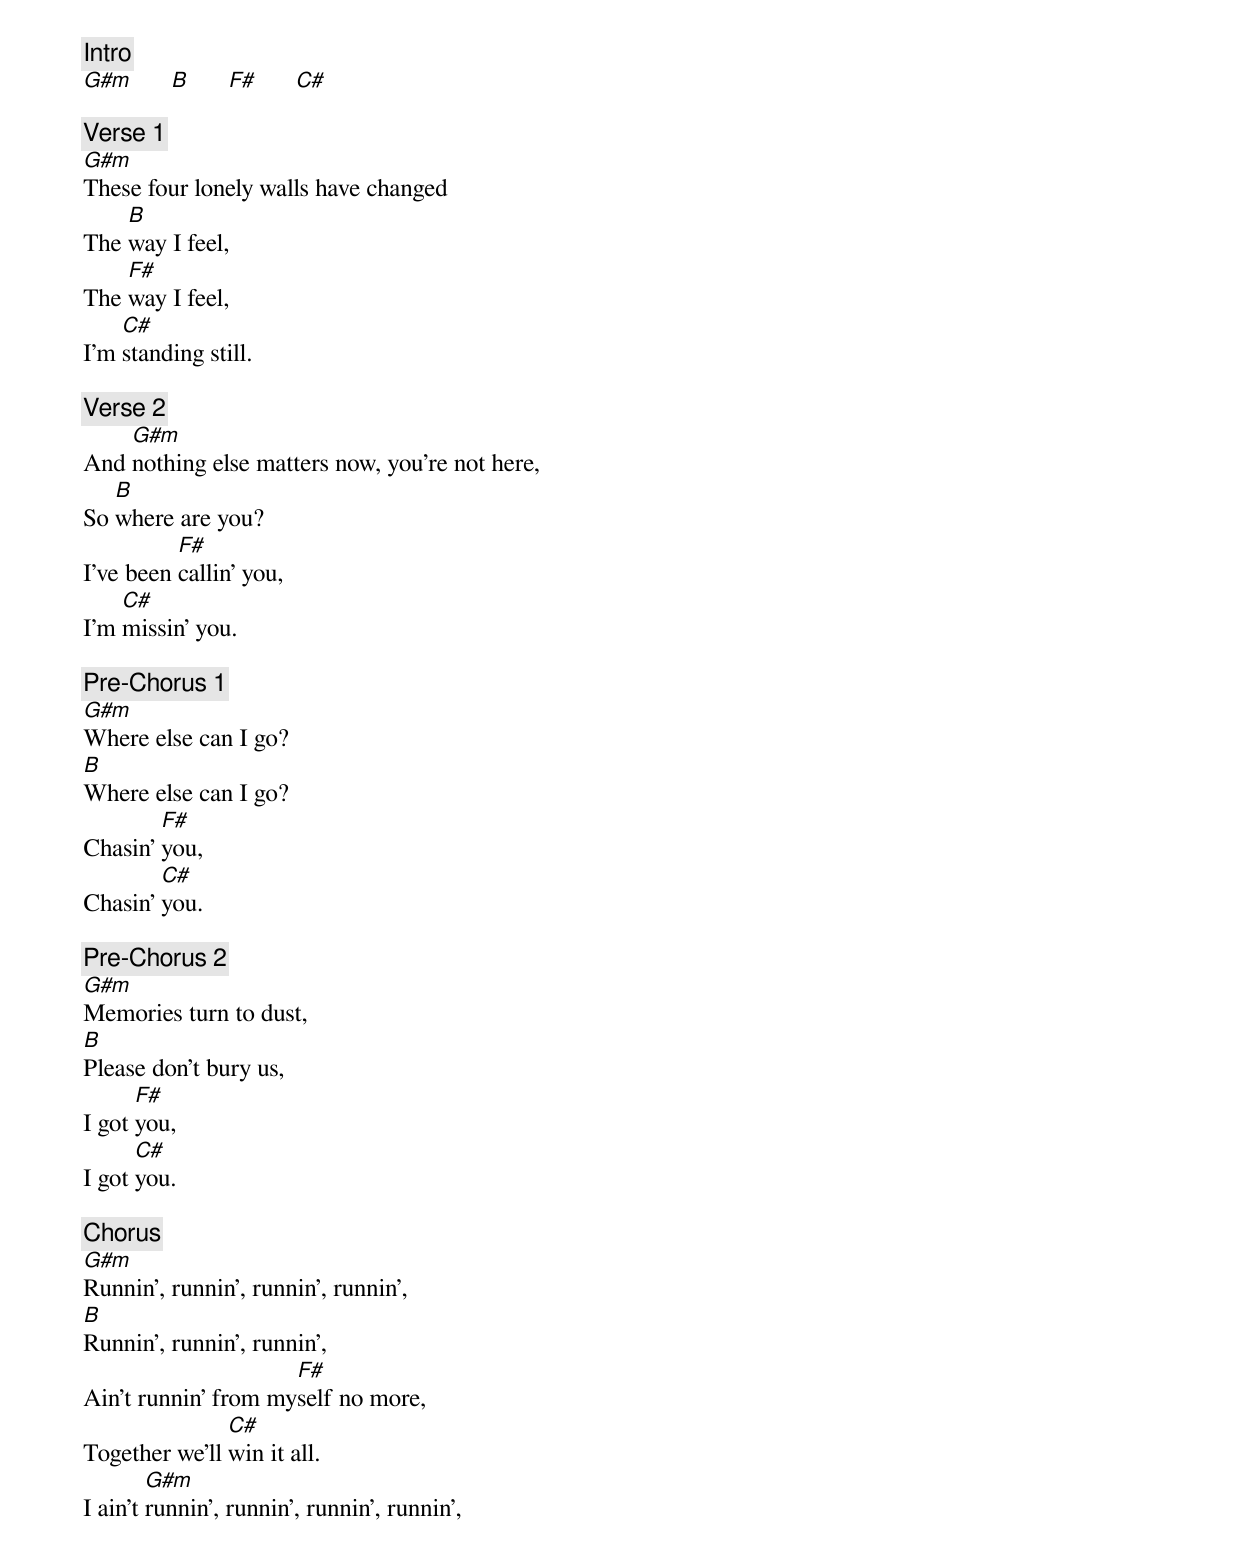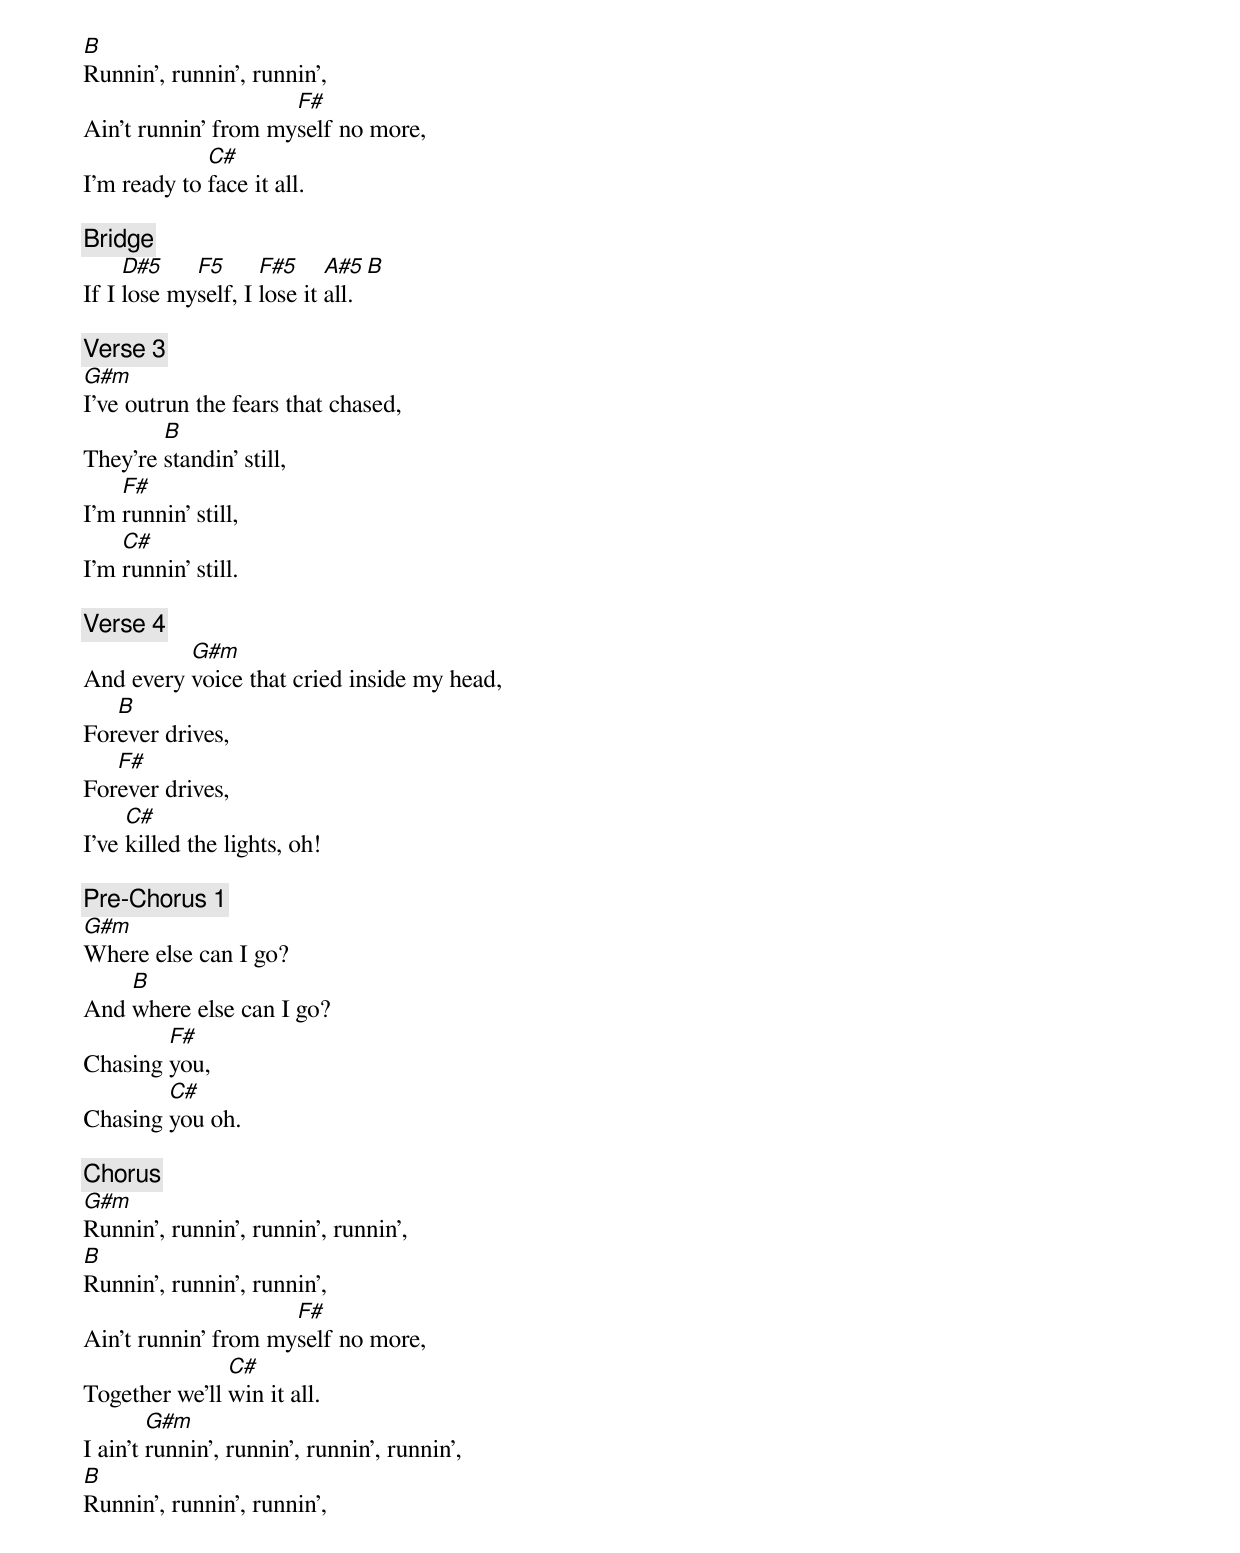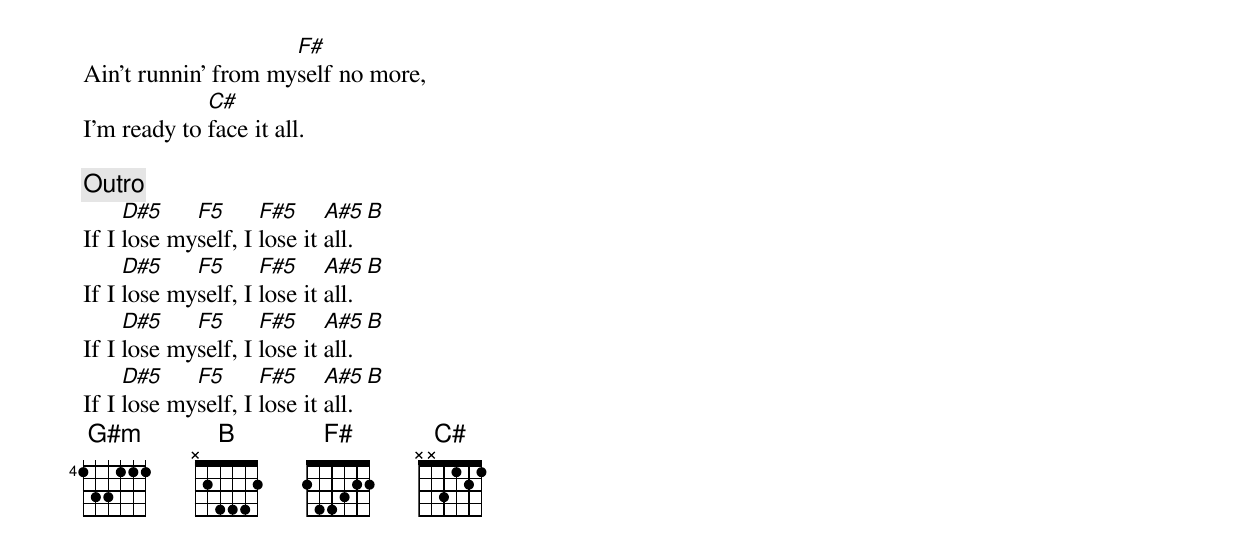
{c: Intro}
[G#m]      [B]      [F#]      [C#]

{c: Verse 1}
[G#m]These four lonely walls have changed
The [B]way I feel,
The [F#]way I feel,
I'm [C#]standing still.

{c: Verse 2}
And [G#m]nothing else matters now, you're not here,
So [B]where are you?
I've been [F#]callin' you,
I'm [C#]missin' you.

{c: Pre-Chorus 1}
[G#m]Where else can I go?
[B]Where else can I go?
Chasin' [F#]you,
Chasin' [C#]you.

{c: Pre-Chorus 2}
[G#m]Memories turn to dust,
[B]Please don't bury us,
I got [F#]you,
I got [C#]you.

{c: Chorus}
[G#m]Runnin', runnin', runnin', runnin',
[B]Runnin', runnin', runnin',
Ain't runnin' from my[F#]self no more,
Together we'll [C#]win it all.
I ain't [G#m]runnin', runnin', runnin', runnin',
[B]Runnin', runnin', runnin',
Ain't runnin' from my[F#]self no more,
I'm ready to [C#]face it all.

{c: Bridge}
If I [D#5]lose my[F5]self, I [F#5]lose it [A#5]all.  [B]

{c: Verse 3}
[G#m]I've outrun the fears that chased,
They're [B]standin' still,
I'm [F#]runnin' still,
I'm [C#]runnin' still.

{c: Verse 4}
And every [G#m]voice that cried inside my head,
For[B]ever drives,
For[F#]ever drives,
I've [C#]killed the lights, oh!

{c: Pre-Chorus 1}
[G#m]Where else can I go?
And [B]where else can I go?
Chasing [F#]you,
Chasing [C#]you oh.

{c: Chorus}
[G#m]Runnin', runnin', runnin', runnin',
[B]Runnin', runnin', runnin',
Ain't runnin' from my[F#]self no more,
Together we'll [C#]win it all.
I ain't [G#m]runnin', runnin', runnin', runnin',
[B]Runnin', runnin', runnin',
Ain't runnin' from my[F#]self no more,
I'm ready to [C#]face it all.

{c: Outro}
If I [D#5]lose my[F5]self, I [F#5]lose it [A#5]all.  [B]
If I [D#5]lose my[F5]self, I [F#5]lose it [A#5]all.  [B]
If I [D#5]lose my[F5]self, I [F#5]lose it [A#5]all.  [B]
If I [D#5]lose my[F5]self, I [F#5]lose it [A#5]all.  [B]
